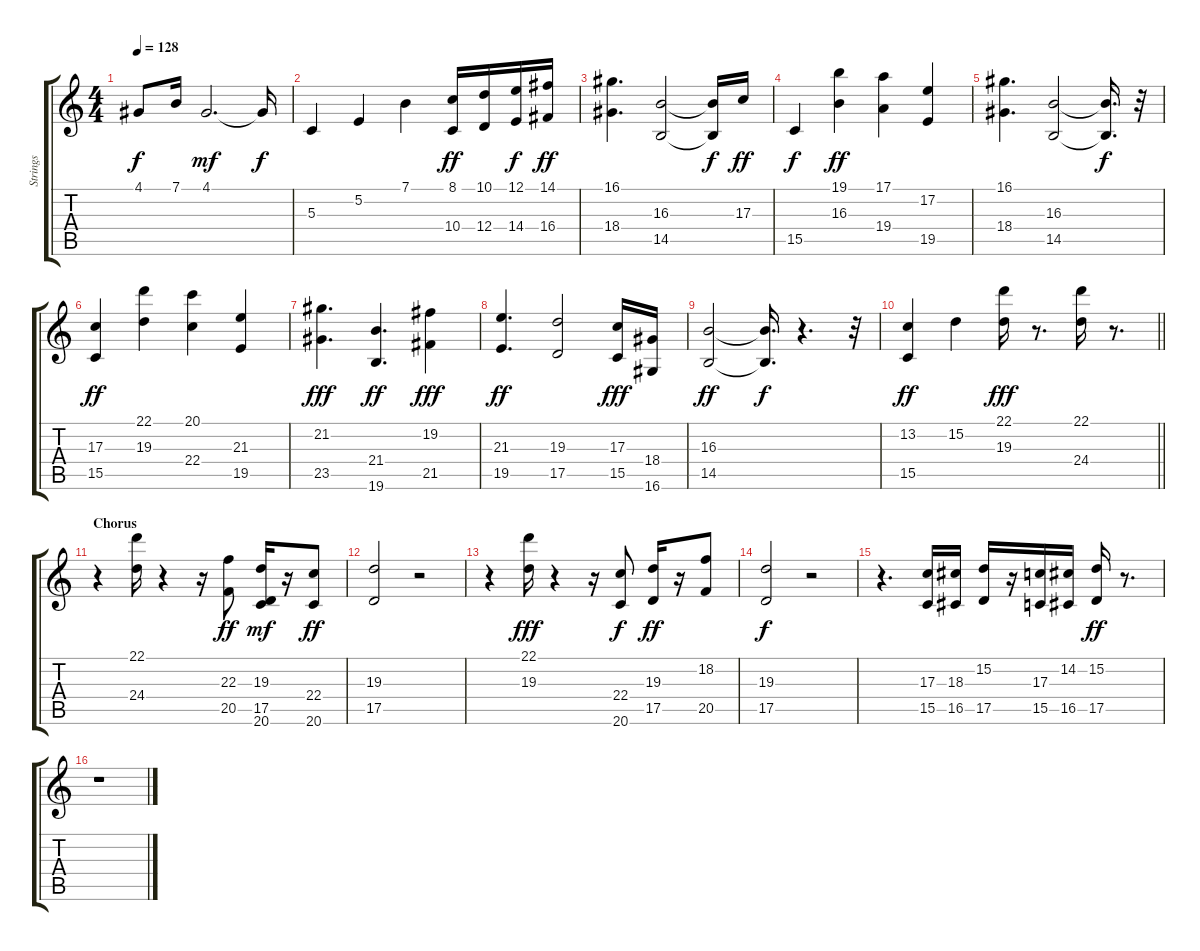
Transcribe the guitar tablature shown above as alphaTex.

\track ("Strings" "Strings") {instrument stringensemble1}
\staff {score tabs}
\tuning (E4 B3 G3 D3 A2 E2) {hide}
\ts (4 4)
\tempo 128
\clef g2
\ks c
4.1.8{dy f} 7.1.16 4.1.2{d dy mf} 4.1{t}.16{dy f} |
5.3.4 5.2.4 7.1.4 (8.1 10.4).16{dy ff} (10.1 12.4).16 (12.1 14.4).16{dy f} (14.1 16.4).16{dy ff} |
(16.1 18.4).4{d} (16.3 14.5).2 (16.3{t} 14.5{t}).16{dy f} 17.3.16{dy ff} |
15.5.4{dy f} (19.1 16.3).4{dy ff} (17.1 19.4).4 (17.2 19.5).4 |
(16.1 18.4).4{d} (16.3 14.5).2 (16.3{t} 14.5{t}).16{d dy f} r.32 |
(17.3 15.5).4{dy ff} (22.1 19.3).4 (20.1 22.4).4 (21.3 19.5).4 |
(21.2 23.5).4{d dy fff} (21.4 19.6).4{d dy ff} (19.2 21.5).4{dy fff} |
(21.3 19.5).4{d dy ff} (19.3 17.5).2 (17.3 15.5).16{dy fff} (18.4 16.6).16 |
(16.3 14.5).2{dy ff} (16.3{t} 14.5{t}).16{d dy f} r.4{d} r.32 |
\barLineRight lightlight
(13.2 15.5).4{dy ff} 15.2.4 (22.1 19.3).16{dy fff} r.8{d} (22.1 24.4).16 r.8{d} |
\section ("" "Chorus")
r.4 (22.1 24.4).16 r.4 r.16 (22.3 20.5).8{dy ff} (19.3 17.5 20.6).16{dy mf} r.16 (22.4 20.6).8{dy ff} |
(19.3 17.5).2 r.2 |
r.4 (22.1 19.3).16{dy fff} r.4 r.16 (22.4 20.6).8{dy f} (19.3 17.5).16{dy ff} r.16 (18.2 20.5).8 |
(19.3 17.5).2{dy f} r.2 |
r.4{d} (17.3 15.5).16 (18.3 16.5).16 (15.2 17.5).16 r.16 (17.3 15.5).16 (14.2 16.5).16 (15.2 17.5).16{dy ff} r.8{d} |
r.1
